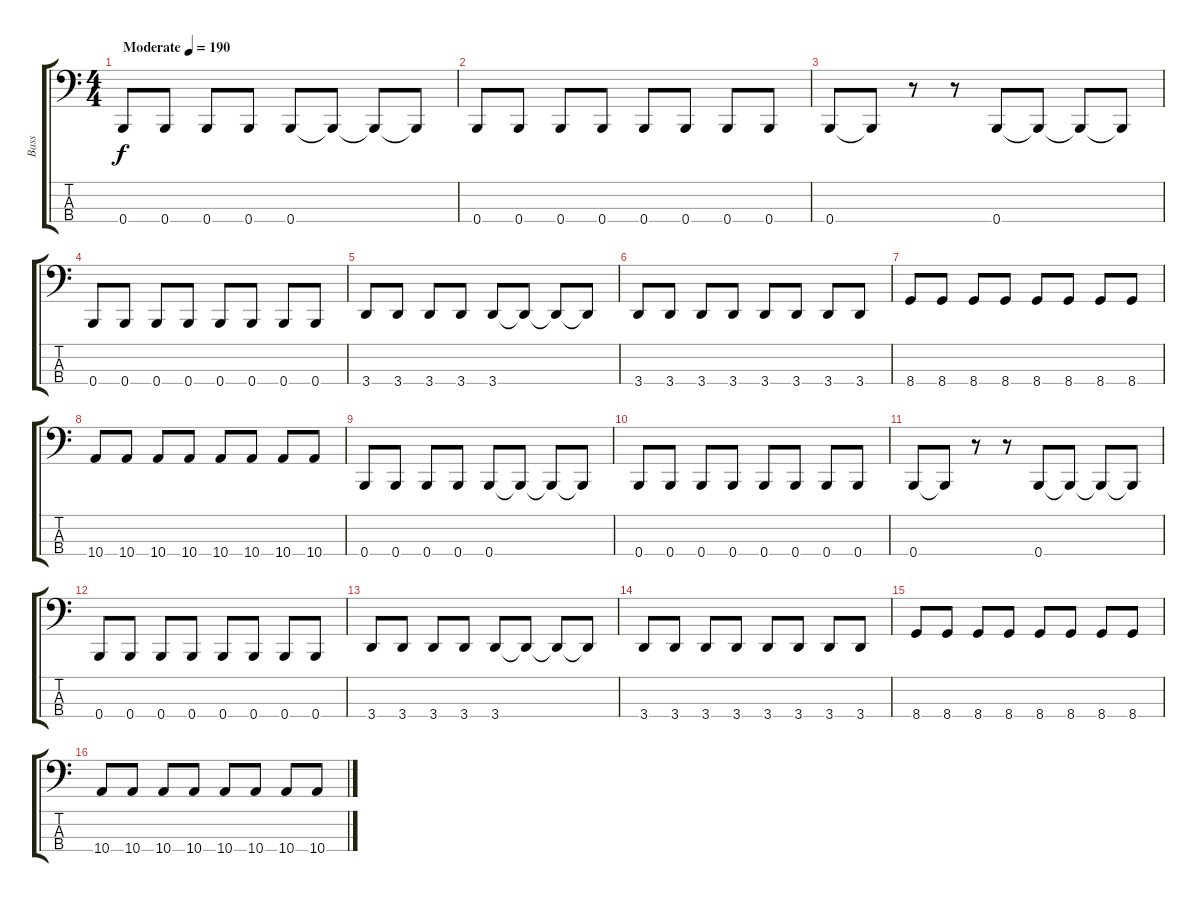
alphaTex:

\track ("Bass" "Bass") {instrument electricbasspick}
\staff {score tabs}
\tuning (E2 B1 Gb1 B0) {hide}
\ts (4 4)
\tempo (190 "Moderate")
\clef f4
\ks c
0.4.8{dy f instrument electricbasspick} 0.4.8 0.4.8 0.4.8 0.4.8 0.4{t}.8 0.4{t}.8 0.4{t}.8 |
0.4.8 0.4.8 0.4.8 0.4.8 0.4.8 0.4.8 0.4.8 0.4.8 |
0.4.8 0.4{t}.8 r.8 r.8 0.4.8 0.4{t}.8 0.4{t}.8 0.4{t}.8 |
0.4.8 0.4.8 0.4.8 0.4.8 0.4.8 0.4.8 0.4.8 0.4.8 |
3.4.8 3.4.8 3.4.8 3.4.8 3.4.8 3.4{t}.8 3.4{t}.8 3.4{t}.8 |
3.4.8 3.4.8 3.4.8 3.4.8 3.4.8 3.4.8 3.4.8 3.4.8 |
8.4.8 8.4.8 8.4.8 8.4.8 8.4.8 8.4.8 8.4.8 8.4.8 |
10.4.8 10.4.8 10.4.8 10.4.8 10.4.8 10.4.8 10.4.8 10.4.8 |
0.4.8 0.4.8 0.4.8 0.4.8 0.4.8 0.4{t}.8 0.4{t}.8 0.4{t}.8 |
0.4.8 0.4.8 0.4.8 0.4.8 0.4.8 0.4.8 0.4.8 0.4.8 |
0.4.8 0.4{t}.8 r.8 r.8 0.4.8 0.4{t}.8 0.4{t}.8 0.4{t}.8 |
0.4.8 0.4.8 0.4.8 0.4.8 0.4.8 0.4.8 0.4.8 0.4.8 |
3.4.8 3.4.8 3.4.8 3.4.8 3.4.8 3.4{t}.8 3.4{t}.8 3.4{t}.8 |
3.4.8 3.4.8 3.4.8 3.4.8 3.4.8 3.4.8 3.4.8 3.4.8 |
8.4.8 8.4.8 8.4.8 8.4.8 8.4.8 8.4.8 8.4.8 8.4.8 |
10.4.8 10.4.8 10.4.8 10.4.8 10.4.8 10.4.8 10.4.8 10.4.8
